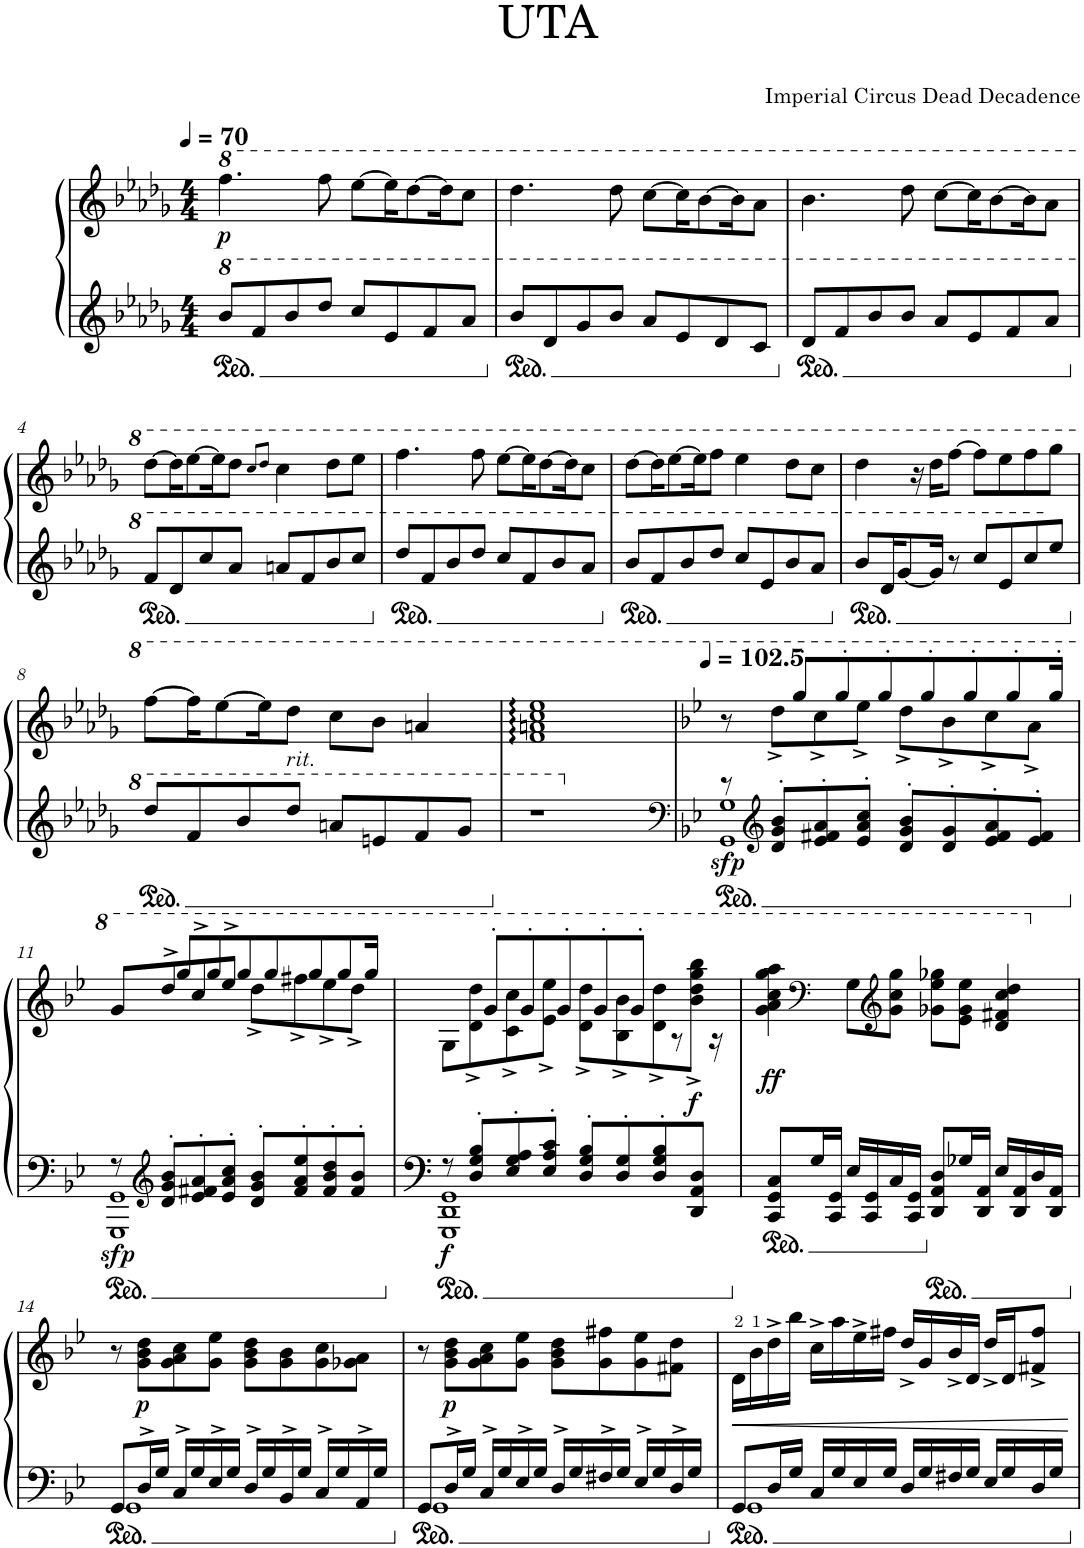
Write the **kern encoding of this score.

**kern	**kern	**dynam
*part1	*part1	*part1
*staff2	*staff1	*staff1/2
*I"Piano	*	*
*I'Pno.	*	*
*clefG2	*clefG2	*
*k[b-e-a-d-g-]	*k[b-e-a-d-g-]	*
*M4/4	*M4/4	*
*MM70	*MM70	*
*	*8va	*
=1	=1	=1
!	!	!LO:DY:b
8bb-/L	4.fff\	p
*8va	*	*
8ff/	.	.
8bb-/	.	.
8ddd-/J	8fff\	.
8ccc/L	[8eee-\L	.
8ee-/	16eee-\K]	.
.	[8ddd-\	.
8ff/	.	.
.	16ddd-\K]	.
8aa-/J	8ccc\J	.
=2	=2	=2
8bb-/L	4.ddd-\	.
8dd-/	.	.
8gg-/	.	.
8bb-/J	8ddd-\	.
8aa-/L	[8ccc\L	.
8ee-/	16ccc\K]	.
.	[8bb-\	.
8dd-/	.	.
.	16bb-\K]	.
8cc/J	8aa-\J	.
=3	=3	=3
8dd-/L	4.bb-\	.
8ff/	.	.
8bb-/	.	.
8bb-/J	8ddd-\	.
8aa-/L	[8ccc\L	.
8ee-/	16ccc\K]	.
.	[8bb-\	.
8ff/	.	.
.	16bb-\K]	.
8aa-/J	8aa-\J	.
!!LO:LB:g=z
=4	=4	=4
8ff/L	[8ddd-\L	.
8dd-/	16ddd-\K]	.
.	[8eee-\	.
8ccc/	.	.
.	16eee-\K]	.
8aa-/J	8ddd-\J	.
.	8qccc/L	.
.	8qddd-/J	.
8aan/L	4ccc\	.
8ff/	.	.
8bb-/	8ddd-\L	.
8ccc/J	8eee-\J	.
=5	=5	=5
8ddd-/L	4.fff\	.
8ff/	.	.
8bb-/	.	.
8ddd-/J	8fff\	.
8ccc/L	[8eee-\L	.
8ff/	16eee-\K]	.
.	[8ddd-\	.
8bb-/	.	.
.	16ddd-\K]	.
8aa-/J	8ccc\J	.
=6	=6	=6
8bb-/L	[8ddd-\L	.
8ff/	16ddd-\K]	.
.	[8eee-\	.
8bb-/	.	.
.	16eee-\K]	.
8ddd-/J	8fff\J	.
8ccc/L	4eee-\	.
8ee-/	.	.
8bb-/	8ddd-\L	.
8aa-/J	8ccc\J	.
=7	=7	=7
8bb-/L	4ddd-\	.
16dd-/K	.	.
[8gg-/	.	.
.	16r	.
16gg-/Jk]	16ddd-\KL	.
8r	[8fff\J	.
8ccc/L	8fff\L]	.
8ee-/	8eee-\	.
8ccc/	8fff\	.
8eee-/J	8ggg-\J	.
!!LO:LB:g=z
=8	=8	=8
8ddd-/L	[8fff\L	.
8ff/	16fff\K]	.
.	[8eee-\	.
8bb-/	.	.
.	16eee-\K]	.
!	!LO:TX:b:i:t=rit.	!
8ddd-/J	8ddd-\J	.
8aan/L	8ccc\L	.
8een/	8bb-\J	.
8ff/	4aan/	.
8gg-/J	.	.
=9	=9	=9
1r	1ff 1aan 1ccc 1eee-	.
=10	=10	=10
*clefF4	*	*
*k[b-e-]	*k[b-e-]	*
*X8va	*	*
*	*MM103	*
*^	*^	*
!	!	!	!	!LO:DY:b=2
8r	1GG 1G	8r	8.ryy	sfp
*clefG2	*	*	*	*
8d/' 8g/' 8b-/'L	.	8ddd^\L	.	.
.	.	.	8ggg'/L	.
8e-/' 8f#X/' 8a/'	.	8ccc^\	.	.
.	.	.	8ggg'/	.
8e-/' 8a/' 8cc/'J	.	8eee-^\J	.	.
.	.	.	8ggg'/	.
8d/' 8g/' 8b-/'L	.	8ddd^\L	.	.
.	.	.	8ggg'/	.
8d/' 8g/'	.	8bb-^\	.	.
.	.	.	8ggg'/	.
8e-/' 8f#/' 8a/'	.	8ccc^\	.	.
.	.	.	8ggg'/	.
8e-/' 8f#/'J	.	8aa^\J	.	.
.	.	.	16ggg'/Jk	.
!!LO:LB:g=z	!!
=11	=11	=11	=11	=11
!	!	!	!	!LO:DY:b=2
8r	1GGG 1GG	8gg/L	8.ryy	sfp
*clefG2	*	*	*	*
8d/' 8g/' 8b-/'L	.	8ddd^/	.	.
.	.	.	8ggg/L	.
8e-/' 8f#X/' 8a/'	.	8ccc^/	.	.
.	.	.	8ggg/	.
8e-/' 8a/' 8cc/'J	.	8eee-^/J	.	.
.	.	.	8ggg/	.
8d/' 8g/' 8b-/'L	.	8ddd^\L	.	.
.	.	.	8ggg/	.
8f#/' 8a/' 8ee-/'	.	8fff#X^\	.	.
.	.	.	8ggg/	.
8f#/' 8b-/' 8dd/'	.	8eee-^\	.	.
.	.	.	8ggg/	.
8f#/' 8b-/'J	.	8ddd^\J	.	.
.	.	.	16ggg/Jk	.
=12	=12	=12	=12	=12
!	!	!	!	!LO:DY:b=2
8r	1GGG 1DD 1GG	8g\L	8.ryy	f
8D/' 8G/' 8B-/'L	.	8dd\^ 8ddd\^	.	.
.	.	.	8gg'/L	.
8E-/' 8G/' 8A/'	.	8cc\^ 8ccc\^	.	.
.	.	.	8gg'/	.
8E-/' 8A/' 8c/'J	.	8ee-\^ 8eee-\^J	.	.
.	.	.	8gg'/	.
8D/' 8G/' 8B-/'L	.	8dd\^ 8ddd\^L	.	.
.	.	.	8gg'/	.
8D/' 8G/'	.	8b-\^ 8bb-\^	.	.
.	.	.	8gg'/J	.
8D/' 8G/' 8B-/'	.	8dd\^ 8ddd\^	.	.
.	.	.	8r	.
!	!	!	!	!LO:DY:b
8DD/ 8AA/ 8D/J	.	8bb-\^ 8ddd\^ 8ggg\^ 8bbb-\^J	.	f
.	.	.	16r	.
*v	*v	*	*	*
=13	=13	=13	=13
!	!	!	!LO:DY:b
*	*v	*v	*
8CC/ 8GG/ 8C/L	4gg\ 4aa\ 4ccc\ 4ggg\ 4aaa\	ff
*	*clefF4	*
16G/L	.	.
16CC/ 16GG/JJ	.	.
16E-/LL	8g\L	.
16CC/ 16GG/	.	.
*	*clefG2	*
16C/	8gg\ 8ccc\ 8ggg\J	.
16CC/ 16GG/JJ	.	.
8DD/ 8AA/ 8D/L	8gg-X\ 8eee-\ 8ggg-X\L	.
16G-X/L	8ee-\ 8gg-\ 8eee-\J	.
16DD/ 16AA/JJ	.	.
16E-/LL	4dd/ 4ff#X/ 4ccc/ 4ddd/	.
16DD/ 16AA/	.	.
16D/	.	.
16DD/ 16AA/JJ	.	.
!!LO:LB:g=z
=14	=14	=14
*^	*	*
*	*	*X8va	*
8GG/L	1GG	8r	.
!	!	!	!LO:DY:b
16D^/L	.	8g\ 8b-\ 8dd\L	p
16G/JJ	.	.	.
16C^/LL	.	8g\ 8a\ 8cc\	.
16G/	.	.	.
16E-^/	.	8g\ 8ee-\J	.
16G/JJ	.	.	.
16D^/LL	.	8g\ 8b-\ 8dd\L	.
16G/	.	.	.
16BB-^/	.	8g\ 8b-\	.
16G/JJ	.	.	.
16C^/LL	.	8g\ 8cc\	.
16G/	.	.	.
16AA^/	.	8g-X\ 8a\J	.
16G/JJ	.	.	.
=15	=15	=15	=15
8GG/L	1GG	8r	.
!	!	!	!LO:DY:b
16D^/L	.	8g\ 8b-\ 8dd\L	p
16G/JJ	.	.	.
16C^/LL	.	8g\ 8a\ 8cc\	.
16G/	.	.	.
16E-^/	.	8g\ 8ee-\J	.
16G/JJ	.	.	.
16D^/LL	.	8g\ 8b-\ 8dd\L	.
16G/	.	.	.
16F#X^/	.	8g\ 8ff#X\	.
16G/JJ	.	.	.
16E-^/LL	.	8g\ 8ee-\	.
16G/	.	.	.
16D^/	.	8f#X\ 8dd\J	.
16G/JJ	.	.	.
=16	=16	=16	=16
!	!	!	!LO:HP:b
8GG/L	1GG	16d\LL	<
.	.	16b-\	.
16D/L	.	16dd^\	.
16G/JJ	.	16bb-\JJ	.
16C/LL	.	16cc^\LL	.
16G/	.	16aa\	.
16E-/	.	16ee-^\	.
16G/JJ	.	16ff#X\JJ	.
16D/LL	.	16dd^/LL	.
16G/	.	16g/	.
16F#X/	.	16b-^/	.
16G/JJ	.	16d/JJ	.
16E-/LL	.	16dd^/LL	.
16G/	.	16d/J	.
16D/	.	8f#X/^ 8ff#/^J	.
16G/JJ	.	.	.
*v	*v	*	*
.	.	[
=	=	=
*-	*-	*-
